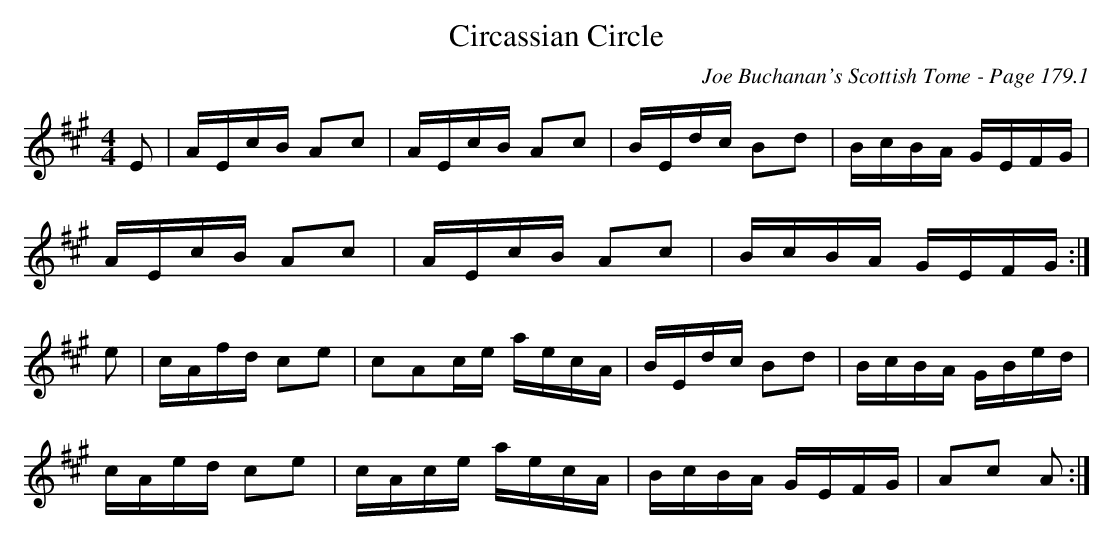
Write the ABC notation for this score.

X:1
T:Circassian Circle
C:Joe Buchanan's Scottish Tome - Page 179.1
L:1/8
M:4/4
K:A
E | A/E/c/B/  Ac | A/E/c/B/  Ac | B/E/d/c/  Bd | B/c/B/A/ G/E/F/G/ |
A/E/c/B/  Ac | A/E/c/B/  Ac | B/c/B/A/  G/E/F/G/ :|
e | c/A/f/d/ ce | cAc/e/ a/e/c/A/  | B/E/d/c/ Bd | B/c/B/A/ G/B/e/d/  |
c/A/e/d/ ce | c/A/c/e/ a/e/c/A/ | B/c/B/A/ G/E/F/G/  | Ac A :|
